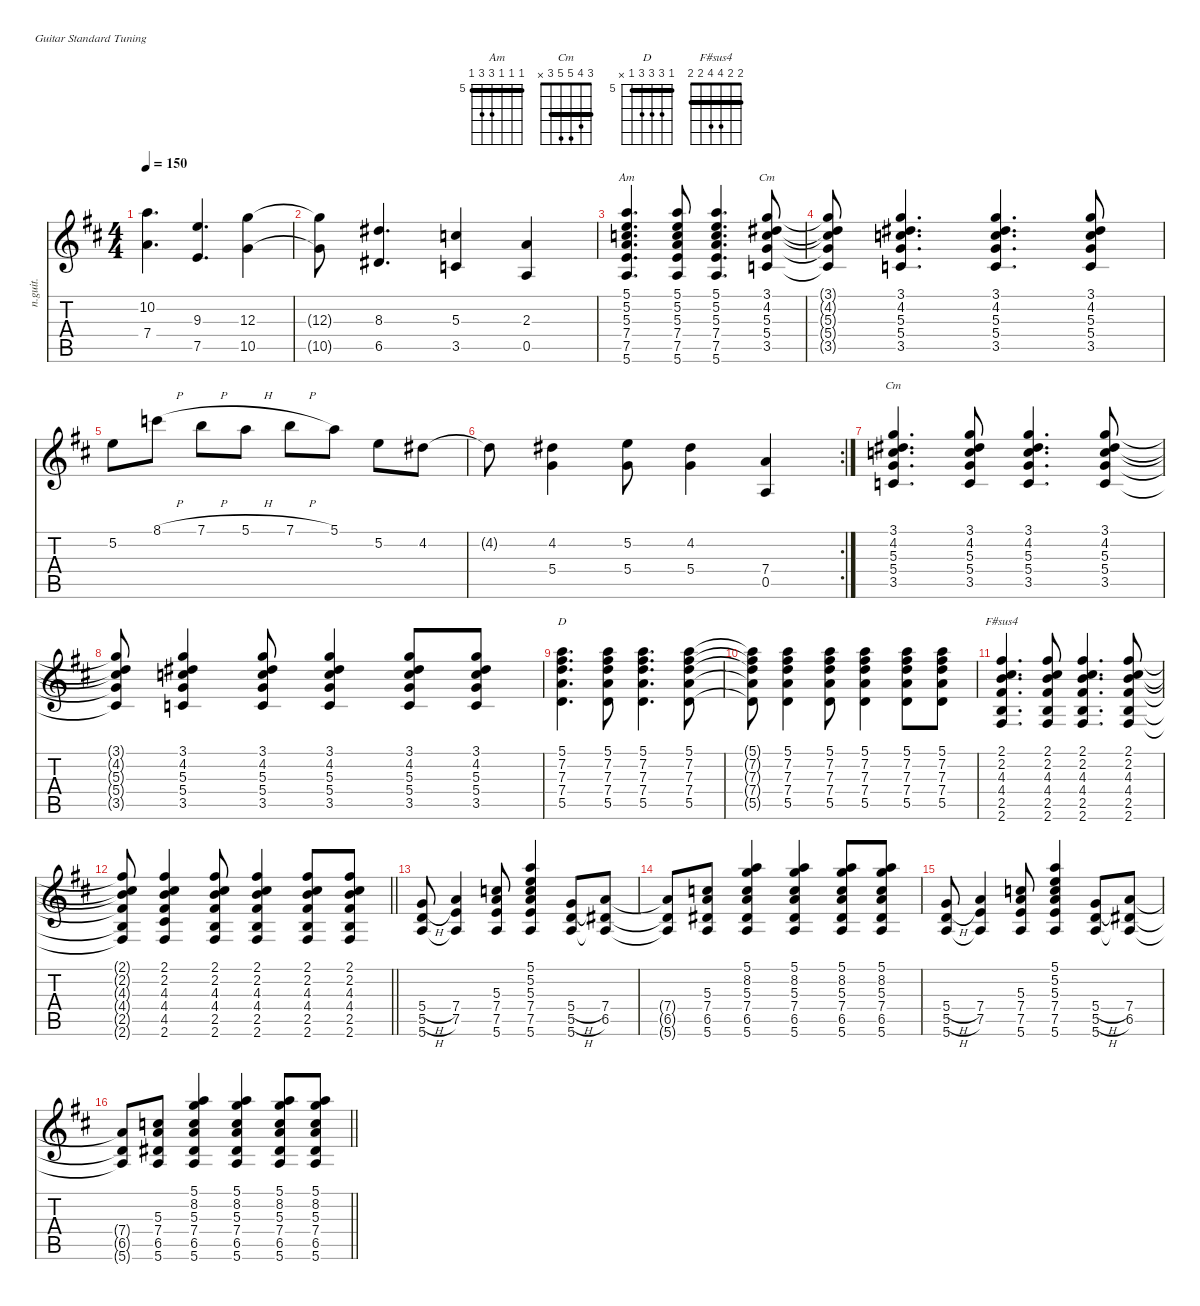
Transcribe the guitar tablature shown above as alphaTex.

\defaultSystemsLayout 4
\hideDynamics
\bracketExtendMode nobrackets
\otherSystemsTrackNameOrientation horizontal
\track ("peter--- guitar 2" "n.guit.") {defaultSystemsLayout 8 instrument acousticguitarnylon}
\staff {score tabs}
\tuning (E4 B3 G3 D3 A2 E2)
\chord ("Am" 5 5 5 7 7 5) {firstfret 5 barre (5 5 5)}
\chord ("Cm" 3 4 5 5 3 x) {barre 3}
\chord ("D" 5 7 7 7 5 x) {firstfret 5 barre 5}
\chord ("F#sus4" 2 2 4 4 2 2) {barre (2 2 2)}
\ts (4 4)
\tempo 150
\clef g2
\ks bminor
(10.2{acc forcenatural} 7.4{acc forcenatural}).4{d dy f beam Down} (9.3{acc forcenatural} 7.5{acc forcenatural}).4{d beam Up} (12.3{acc forcenatural} 10.5{acc forcenatural}).4{beam Down} |
(12.3{t acc forcenatural} 10.5{t acc forcenatural}).8{beam Down} (8.3{acc #} 6.5{acc #}).4{d beam Up} (5.3{acc forcenatural} 3.5{acc forcenatural}).4{beam Up} (2.3{acc forcenatural} 0.5{acc forcenatural}).4{beam Up} |
(5.1{acc forcenatural} 5.2{acc forcenatural} 5.3{acc forcenatural} 7.4{acc forcenatural} 7.5{acc forcenatural} 5.6{acc forcenatural}).4{d ch "Am" beam Up} (5.1{acc forcenatural} 5.2{acc forcenatural} 5.3{acc forcenatural} 7.4{acc forcenatural} 7.5{acc forcenatural} 5.6{acc forcenatural}).8{beam Up} (5.1{acc forcenatural} 5.2{acc forcenatural} 5.3{acc forcenatural} 7.4{acc forcenatural} 7.5{acc forcenatural} 5.6{acc forcenatural}).4{d beam Up} (3.1{acc forcenatural} 4.2{acc #} 5.3{acc forcenatural} 5.4{acc forcenatural} 3.5{acc forcenatural}).8{ch "Cm" beam Up} |
(3.1{t acc forcenatural} 4.2{t acc #} 5.3{t acc forcenatural} 5.4{t acc forcenatural} 3.5{t acc forcenatural}).8{beam Up} (3.1{acc forcenatural} 4.2{acc #} 5.3{acc forcenatural} 5.4{acc forcenatural} 3.5{acc forcenatural}).4{d beam Up} (3.1{acc forcenatural} 4.2{acc #} 5.3{acc forcenatural} 5.4{acc forcenatural} 3.5{acc forcenatural}).4{d beam Up} (3.1{acc forcenatural} 4.2{acc #} 5.3{acc forcenatural} 5.4{acc forcenatural} 3.5{acc forcenatural}).8{beam Up} |
5.2{acc forcenatural}.8{beam Down} 8.1{h acc forcenatural}.8{beam Down} 7.1{h acc forcenatural}.8{beam Down} 5.1{h acc forcenatural}.8{beam Down} 7.1{h acc forcenatural}.8{beam Down} 5.1{acc forcenatural}.8{beam Down} 5.2{acc forcenatural}.8{beam Down} 4.2{acc #}.8{beam Down} |
\rc 2
4.2{t acc #}.8{beam Down} (4.2{acc #} 5.4{acc forcenatural}).4{beam Down} (5.2{acc forcenatural} 5.4{acc forcenatural}).8{beam Down} (4.2{acc #} 5.4{acc forcenatural}).4{beam Down} (7.4{acc forcenatural} 0.5{acc forcenatural}).4{beam Up} |
(3.1{acc forcenatural} 4.2{acc #} 5.3{acc forcenatural} 5.4{acc forcenatural} 3.5{acc forcenatural}).4{d ch "Cm" beam Up} (3.1{acc forcenatural} 4.2{acc #} 5.3{acc forcenatural} 5.4{acc forcenatural} 3.5{acc forcenatural}).8{beam Up} (3.1{acc forcenatural} 4.2{acc #} 5.3{acc forcenatural} 5.4{acc forcenatural} 3.5{acc forcenatural}).4{d beam Up} (3.1{acc forcenatural} 4.2{acc #} 5.3{acc forcenatural} 5.4{acc forcenatural} 3.5{acc forcenatural}).8{beam Up} |
(3.1{t acc forcenatural} 4.2{t acc #} 5.3{t acc forcenatural} 5.4{t acc forcenatural} 3.5{t acc forcenatural}).8{beam Up} (3.1{acc forcenatural} 4.2{acc #} 5.3{acc forcenatural} 5.4{acc forcenatural} 3.5{acc forcenatural}).4{beam Up} (3.1{acc forcenatural} 4.2{acc #} 5.3{acc forcenatural} 5.4{acc forcenatural} 3.5{acc forcenatural}).8{beam Up} (3.1{acc forcenatural} 4.2{acc #} 5.3{acc forcenatural} 5.4{acc forcenatural} 3.5{acc forcenatural}).4{beam Up} (3.1{acc forcenatural} 4.2{acc #} 5.3{acc forcenatural} 5.4{acc forcenatural} 3.5{acc forcenatural}).8{beam Up} (3.1{acc forcenatural} 4.2{acc #} 5.3{acc forcenatural} 5.4{acc forcenatural} 3.5{acc forcenatural}).8{beam Up} |
(5.1{acc forcenatural} 7.2{acc #} 7.3{acc forcenatural} 7.4{acc forcenatural} 5.5{acc forcenatural}).4{d ch "D" beam Down} (5.1{acc forcenatural} 7.2{acc #} 7.3{acc forcenatural} 7.4{acc forcenatural} 5.5{acc forcenatural}).8{beam Down} (5.1{acc forcenatural} 7.2{acc #} 7.3{acc forcenatural} 7.4{acc forcenatural} 5.5{acc forcenatural}).4{d beam Down} (5.1{acc forcenatural} 7.2{acc #} 7.3{acc forcenatural} 7.4{acc forcenatural} 5.5{acc forcenatural}).8{beam Down} |
(5.1{t acc forcenatural} 7.2{t acc #} 7.3{t acc forcenatural} 7.4{t acc forcenatural} 5.5{t acc forcenatural}).8{beam Down} (5.1{acc forcenatural} 7.2{acc #} 7.3{acc forcenatural} 7.4{acc forcenatural} 5.5{acc forcenatural}).4{beam Down} (5.1{acc forcenatural} 7.2{acc #} 7.3{acc forcenatural} 7.4{acc forcenatural} 5.5{acc forcenatural}).8{beam Down} (5.1{acc forcenatural} 7.2{acc #} 7.3{acc forcenatural} 7.4{acc forcenatural} 5.5{acc forcenatural}).4{beam Down} (5.1{acc forcenatural} 7.2{acc #} 7.3{acc forcenatural} 7.4{acc forcenatural} 5.5{acc forcenatural}).8{beam Down} (5.1{acc forcenatural} 7.2{acc #} 7.3{acc forcenatural} 7.4{acc forcenatural} 5.5{acc forcenatural}).8{beam Down} |
(2.1{acc #} 2.2{acc #} 4.3{acc forcenatural} 4.4{acc #} 2.5{acc forcenatural} 2.6{acc #}).4{d ch "F#sus4" beam Up} (2.1{acc #} 2.2{acc #} 4.3{acc forcenatural} 4.4{acc #} 2.5{acc forcenatural} 2.6{acc #}).8{beam Up} (2.1{acc #} 2.2{acc #} 4.3{acc forcenatural} 4.4{acc #} 2.5{acc forcenatural} 2.6{acc #}).4{d beam Up} (2.1{acc #} 2.2{acc #} 4.3{acc forcenatural} 4.4{acc #} 2.5{acc forcenatural} 2.6{acc #}).8{beam Up} |
\barLineRight lightlight
(2.1{t acc #} 2.2{t acc #} 4.3{t acc forcenatural} 4.4{t acc #} 2.5{t acc forcenatural} 2.6{t acc #}).8{beam Up} (2.1{acc #} 2.2{acc #} 4.3{acc forcenatural} 4.4{acc #} 4.5{acc #} 2.6{acc #}).4{beam Up} (2.1{acc #} 2.2{acc #} 4.3{acc forcenatural} 4.4{acc #} 2.5{acc forcenatural} 2.6{acc #}).8{beam Up} (2.1{acc #} 2.2{acc #} 4.3{acc forcenatural} 4.4{acc #} 2.5{acc forcenatural} 2.6{acc #}).4{beam Up} (2.1{acc #} 2.2{acc #} 4.3{acc forcenatural} 4.4{acc #} 2.5{acc forcenatural} 2.6{acc #}).8{beam Up} (2.1{acc #} 2.2{acc #} 4.3{acc forcenatural} 4.4{acc #} 2.5{acc forcenatural} 2.6{acc #}).8{beam Up} |
(5.4{h acc forcenatural} 5.5{h acc forcenatural} 5.6{acc forcenatural}).8{beam Up} (7.4{acc forcenatural} 7.5{acc forcenatural} 5.6{t acc forcenatural}).4{beam Up} (5.3{acc forcenatural} 7.4{acc forcenatural} 7.5{acc forcenatural} 5.6{acc forcenatural}).8{beam Up} (5.1{acc forcenatural} 5.2{acc forcenatural} 5.3{acc forcenatural} 7.4{acc forcenatural} 7.5{acc forcenatural} 5.6{acc forcenatural}).4{beam Up} (5.4{h acc forcenatural} 5.5{h acc forcenatural} 5.6{acc forcenatural}).8{beam Up} (7.4{acc forcenatural} 6.5{acc #} 5.6{t acc forcenatural}).8{beam Up} |
(7.4{t acc forcenatural} 6.5{t acc #} 5.6{t acc forcenatural}).8{beam Up} (5.3{acc forcenatural} 7.4{acc forcenatural} 6.5{acc #} 5.6{acc forcenatural}).8{beam Up} (5.1{acc forcenatural} 8.2{acc forcenatural} 5.3{acc forcenatural} 7.4{acc forcenatural} 6.5{acc #} 5.6{acc forcenatural}).4{beam Up} (5.1{acc forcenatural} 8.2{acc forcenatural} 5.3{acc forcenatural} 7.4{acc forcenatural} 6.5{acc #} 5.6{acc forcenatural}).4{beam Up} (5.1{acc forcenatural} 8.2{acc forcenatural} 5.3{acc forcenatural} 7.4{acc forcenatural} 6.5{acc #} 5.6{acc forcenatural}).8{beam Up} (5.1{acc forcenatural} 8.2{acc forcenatural} 5.3{acc forcenatural} 7.4{acc forcenatural} 6.5{acc #} 5.6{acc forcenatural}).8{beam Up} |
(5.4{h acc forcenatural} 5.5{h acc forcenatural} 5.6{acc forcenatural}).8{beam Up} (7.4{acc forcenatural} 7.5{acc forcenatural} 5.6{t acc forcenatural}).4{beam Up} (5.3{acc forcenatural} 7.4{acc forcenatural} 7.5{acc forcenatural} 5.6{acc forcenatural}).8{beam Up} (5.1{acc forcenatural} 5.2{acc forcenatural} 5.3{acc forcenatural} 7.4{acc forcenatural} 7.5{acc forcenatural} 5.6{acc forcenatural}).4{beam Up} (5.4{h acc forcenatural} 5.5{h acc forcenatural} 5.6{acc forcenatural}).8{beam Up} (7.4{acc forcenatural} 6.5{acc #} 5.6{t acc forcenatural}).8{beam Up} |
\barLineRight lightlight
(7.4{t acc forcenatural} 6.5{t acc #} 5.6{t acc forcenatural}).8{beam Up} (5.3{acc forcenatural} 7.4{acc forcenatural} 6.5{acc #} 5.6{acc forcenatural}).8{beam Up} (5.1{acc forcenatural} 8.2{acc forcenatural} 5.3{acc forcenatural} 7.4{acc forcenatural} 6.5{acc #} 5.6{acc forcenatural}).4{beam Up} (5.1{acc forcenatural} 8.2{acc forcenatural} 5.3{acc forcenatural} 7.4{acc forcenatural} 6.5{acc #} 5.6{acc forcenatural}).4{beam Up} (5.1{acc forcenatural} 8.2{acc forcenatural} 5.3{acc forcenatural} 7.4{acc forcenatural} 6.5{acc #} 5.6{acc forcenatural}).8{beam Up} (5.1{acc forcenatural} 8.2{acc forcenatural} 5.3{acc forcenatural} 7.4{acc forcenatural} 6.5{acc #} 5.6{acc forcenatural}).8{beam Up}
